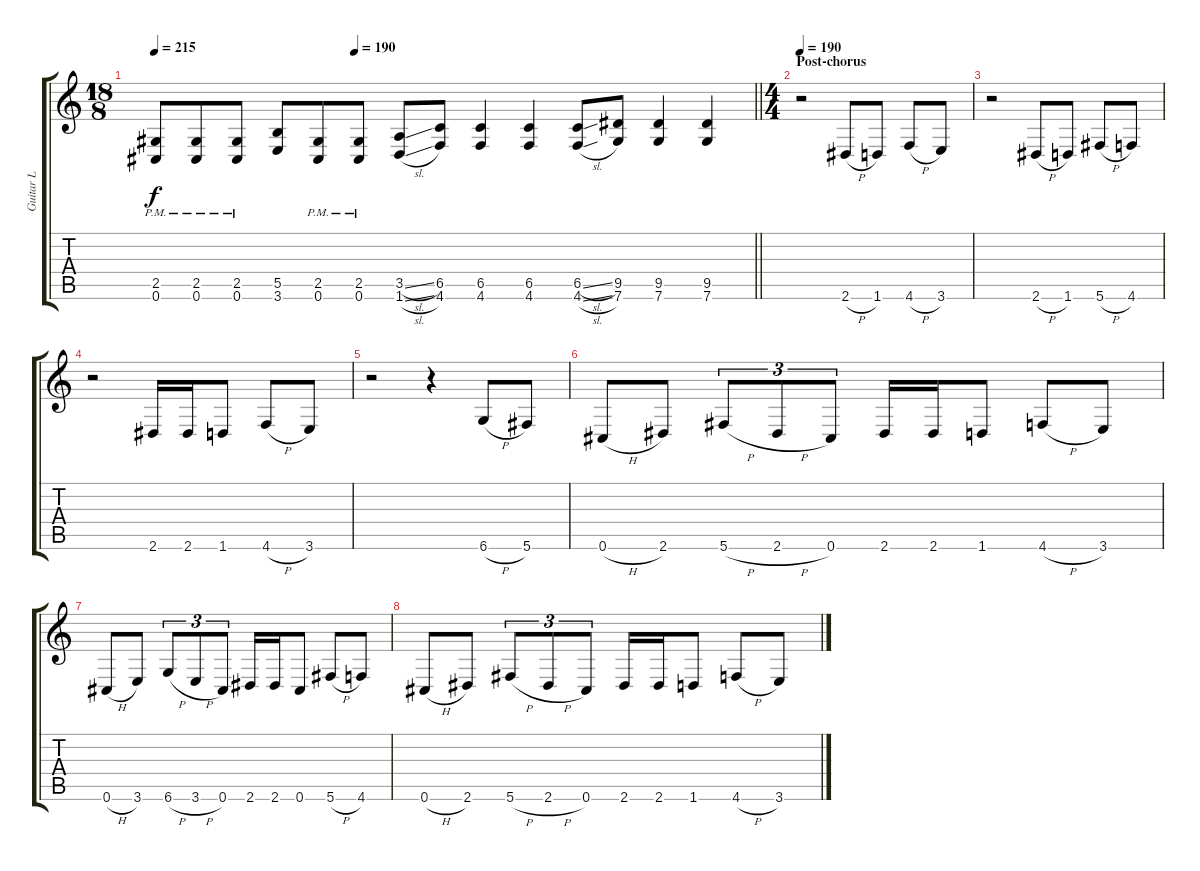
\track ("Guitar L" "Guitar L") {instrument distortionguitar}
\staff {score tabs}
\tuning (Db4 Ab3 E3 B2 Gb2 Db2) {hide}
\ts (18 8)
\tempo 215
\tempo (190 0.3333333333333333)
\clef g2
\barLineRight lightlight
\ks c
(2.5{pm} 0.6{pm}).8{dy f} (2.5{pm} 0.6{pm}).8 (2.5{pm} 0.6{pm}).8 (5.5 3.6).8 (2.5{pm} 0.6{pm}).8 (2.5{pm} 0.6{pm}).8 (3.5{sl} 1.6{sl}).8 (6.5 4.6).8 (6.5 4.6).4 (6.5 4.6).4 (6.5{sl} 4.6{sl}).8 (9.5 7.6).8 (9.5 7.6).4 (9.5 7.6).4 |
\ts (4 4)
\section ("" "Post-chorus")
\tempo 190
r.2 2.6{h}.8 1.6.8 4.6{h}.8 3.6.8 |
r.2 2.6{h}.8 1.6.8 5.6{h}.8 4.6.8 |
r.2 2.6.16 2.6.16 1.6.8 4.6{h}.8 3.6.8 |
r.2 r.4 6.6{h}.8 5.6.8 |
0.6{h}.8 2.6.8 5.6{h}.8{tu (3 2)} 2.6{h}.8{tu (3 2)} 0.6.8{tu (3 2)} 2.6.16 2.6.16 1.6.8 4.6{h}.8 3.6.8 |
0.6{h}.8 3.6.8 6.6{h}.8{tu (3 2)} 3.6{h}.8{tu (3 2)} 0.6.8{tu (3 2)} 2.6.16 2.6.16 0.6.8 5.6{h}.8 4.6.8 |
0.6{h}.8 2.6.8 5.6{h}.8{tu (3 2)} 2.6{h}.8{tu (3 2)} 0.6.8{tu (3 2)} 2.6.16 2.6.16 1.6.8 4.6{h}.8 3.6.8
